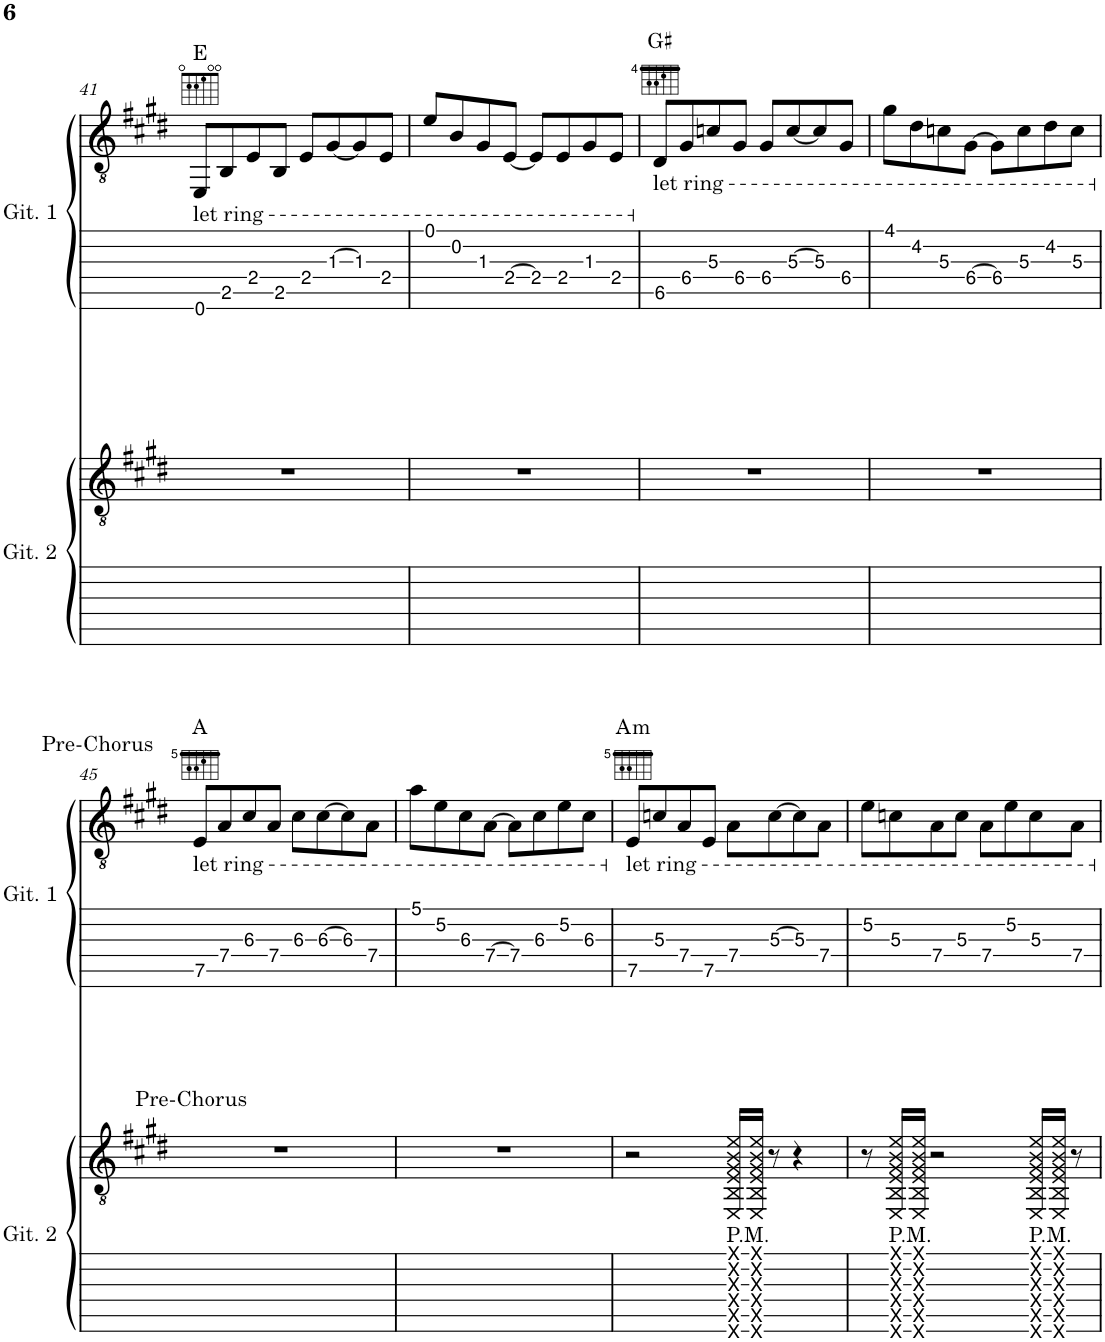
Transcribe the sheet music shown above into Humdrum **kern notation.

**kern	**kern	**kern	**kern	**harte
*part2	*part2	*part1	*part1	*part1
*staff4	*staff3	*staff2	*staff1	*
*I"Guitar 2	*	*I"Guitar 1	*	*
*I'Git. 2	*	*I'Git. 1	*	*
!!LO:PB:g=z
*	*clefGv2	*	*clefGv2	*
*k[f#c#g#d#]	*k[f#c#g#d#]	*k[f#c#g#d#]	*k[f#c#g#d#]	*
*M4/4	*M4/4	*M4/4	*M4/4	*
=41	=41	=41	=41	=41
!	!	!	!LO:TX:b:t=let ring	!
1r	1r	8EEL	8EE/L	E:maj
.	.	8BBJ	8BB/	.
.	.	8EL	8E/	.
.	.	8BBJ	8BB/J	.
.	.	8EL	8E/L	.
.	.	[8G#J	[8G#/	.
.	.	8G#L]	8G#/]	.
.	.	8EJ	8E/J	.
=42	=42	=42	=42	=42
1r	1r	8eL	8e/L	.
.	.	8BJ	8B/	.
.	.	8G#L	8G#/	.
.	.	[8EJ	[8E/J	.
.	.	8EL]	8E/L]	.
.	.	8EJ	8E/	.
.	.	8G#L	8G#/	.
.	.	8EJ	8E/J	.
=43	=43	=43	=43	=43
!	!	!	!LO:TX:b:t=let ring	!
1r	1r	8D#L	8D#/L	G#:maj
.	.	8G#J	8G#/	.
.	.	8cL	8cn/	.
.	.	8G#J	8G#/J	.
.	.	8G#L	8G#/L	.
.	.	[8cJ	[8c/	.
.	.	8cL]	8c/]	.
.	.	8G#J	8G#/J	.
=44	=44	=44	=44	=44
1r	1r	8g#L	8g#\L	.
.	.	8d#J	8d#\	.
.	.	8cL	8cn\	.
.	.	[8G#J	[8G#\J	.
.	.	8G#L]	8G#\L]	.
.	.	8cJ	8c\	.
.	.	8d#L	8d#\	.
.	.	8cJ	8c\J	.
!!LO:LB:g=z
=45	=45	=45	=45	=45
!	!	!	!LO:TX:a:t=Pre-Chorus	!
!	!	!	!LO:TX:b:t=let ring	!
!	!LO:TX:a:t=Pre-Chorus	!	!	!
1r	1r	8EL	8E/L	A:maj
.	.	8AJ	8A/	.
.	.	8c#L	8c#/	.
.	.	8AJ	8A/J	.
.	.	8c#L	8c#\L	.
.	.	[8c#J	[8c#\	.
.	.	8c#L]	8c#\]	.
.	.	8AJ	8A\J	.
=46	=46	=46	=46	=46
1r	1r	8aL	8a\L	.
.	.	8eJ	8e\	.
.	.	8c#L	8c#\	.
.	.	[8AJ	[8A\J	.
.	.	8AL]	8A\L]	.
.	.	8c#J	8c#\	.
.	.	8eL	8e\	.
.	.	8c#J	8c#\J	.
=47	=47	=47	=47	=47
!	!	!	!LO:TX:b:t=let ring	!LO:H:kt=m
2r	2r	8EL	8E/L	A:min
.	.	8cJ	8cn/	.
.	.	8AL	8A/	.
.	.	8EJ	8E/J	.
!	!LO:TX:b:t=P.M.	!	!	!
16EE\ 16BB\ 16E\ 16G#\ 16B\ 16e\LL	16EE/ 16BB/ 16E/ 16G#/ 16B/ 16e/LL	8AL	8A\L	.
16EE\ 16BB\ 16E\ 16G#\ 16B\ 16e\JJ	16EE/ 16BB/ 16E/ 16G#/ 16B/ 16e/JJ	.	.	.
8r	8r	[8cJ	[8c\	.
4r	4r	8cL]	8c\]	.
.	.	8AJ	8A\J	.
=48	=48	=48	=48	=48
8r	8r	8eL	8e\L	.
!	!LO:TX:b:t=P.M.	!	!	!
16EE\ 16BB\ 16E\ 16G#\ 16B\ 16e\LL	16EE/ 16BB/ 16E/ 16G#/ 16B/ 16e/LL	8cJ	8cn\	.
16EE\ 16BB\ 16E\ 16G#\ 16B\ 16e\JJ	16EE/ 16BB/ 16E/ 16G#/ 16B/ 16e/JJ	.	.	.
2r	2r	8AL	8A\	.
.	.	8cJ	8c\J	.
.	.	8AL	8A\L	.
.	.	8eJ	8e\	.
!	!LO:TX:b:t=P.M.	!	!	!
16EE\ 16BB\ 16E\ 16G#\ 16B\ 16e\LL	16EE/ 16BB/ 16E/ 16G#/ 16B/ 16e/LL	8cL	8c\	.
16EE\ 16BB\ 16E\ 16G#\ 16B\ 16e\JJ	16EE/ 16BB/ 16E/ 16G#/ 16B/ 16e/JJ	.	.	.
8r	8r	8AJ	8A\J	.
=	=	=	=	=
*-	*-	*-	*-	*-
